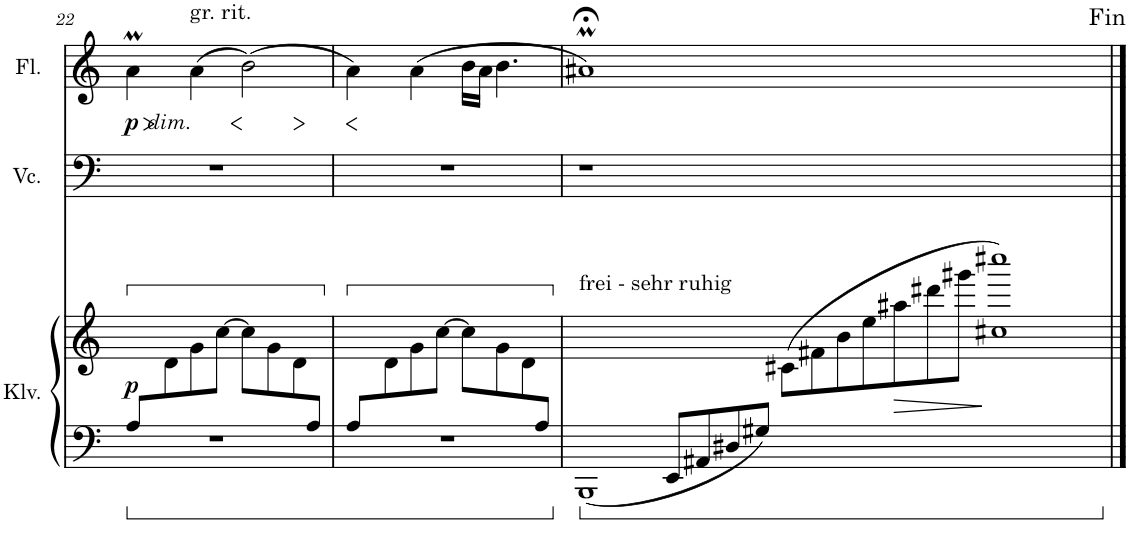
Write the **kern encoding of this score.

**kern	**kern	**dynam	**kern	**kern	**dynam
*part3	*part3	*part3	*part2	*part1	*part1
*staff4	*staff3	*staff3/4	*staff2	*staff1	*staff1
*I"Klavier	*	*	*I"Cello	*I"Flöte	*
*I'Klv.	*	*	*	*I'Fl.	*
!!LO:PB:g=z
*clefF4	*clefG2	*	*clefF4	*clefG2	*
*k[]	*k[]	*	*k[]	*k[]	*
*M4/4	*M4/4	*	*M4/4	*M4/4	*
=22	=22	=22	=22	=22	=22
*^	*	*	*	*	*
!	!	!	!LO:DY:b	!	!	!LO:HP:b
!	!	!	!	!	!	!LO:DY:n=1:b
8A/L	1r	8ryy	p	1r	4aM\	> p
2.ryy	.	8d\	.	.	.	.
!	!	!	!	!	!LO:TX:a:t=gr. rit.	!
!	!	!	!	!	!LO:TX:b:i:t=dim.	!
.	.	8g\	.	.	(4a\	.
.	.	[8cc\J	.	.	.	.
!	!	!	!	!	!	!LO:HP:b
!	!	!	!	!	!	!LO:HP:n=1:b
.	.	8cc\L]	.	.	(2b\)	> <
.	.	8g\	.	.	.	.
.	.	8d\	.	.	.	.
8A/J	.	8ryy	.	.	.	.
*v	*v	*	*	*	*	*
.	.	.	.	.	] ]
=23	=23	=23	=23	=23	=23
*^	*	*	*	*	*
8A/L	1r	8ryy	.	1r	4a\)	.
2.ryy	.	8d\	.	.	.	.
!	!	!	!	!	!	!LO:HP:n=1:b
.	.	8g\	.	.	(4a\	[ <
.	.	[8cc\J	.	.	.	.
.	.	8cc\L]	.	.	16b\LL	.
.	.	.	.	.	16a\JJ	.
.	.	8g\	.	.	4.b\	.
.	.	8d\	.	.	.	.
8A/J	.	8ryy	.	.	.	.
*v	*v	*	*	*	*	*
.	.	.	.	.	[
=24	=24	=24	=24	=24	=24
!	!LO:TX:a:t=frei - sehr ruhig	!	!	!	!
1BBB	1ryy	.	1r	[1a#X;<m)	.
8EE/L	8ryy	.	8ryy	1a#X_	.
8AA#X/	8ryy	.	4ryy	.	.
8D#X/	8ryy	.	.	.	.
8G#X/J	8ryy	.	0ryy	.	.
8ryy	(8c#X\L	.	.	.	.
8ryy	8f#X\	.	.	.	.
8ryy	8b\	.	.	.	.
8ryy	8ee\	.	.	.	.
!	!	!LO:HP:b	!	!	!
8ryy	8aa#X\	>	.	1a#X]	.
8ryy	8ddd#X\	.	.	.	.
8ryy	8ggg#X\J	.	.	.	.
1ryy	1cc#X 1cccc#X)	]	.	.	.
.	.	.	.	4ryy	.
.	.	.	.	8ryy	.
!	!	!	!	!LO:TX:a:t=Fin	!
==	==	==	==	==	==
*-	*-	*-	*-	*-	*-
